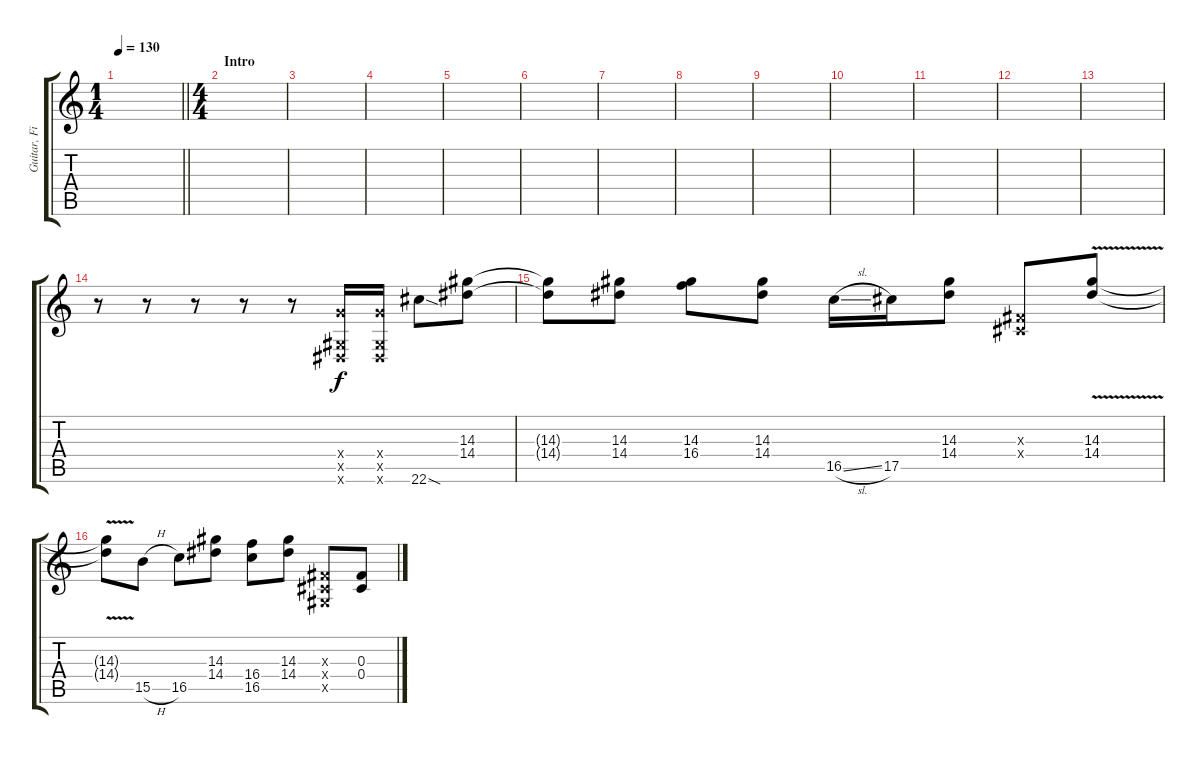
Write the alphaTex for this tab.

\track ("Guitar, Fills" "Guitar, Fi") {instrument distortionguitar}
\staff {score tabs}
\tuning (Eb4 Bb3 Gb3 Db3 Ab2 Eb2) {hide}
\ts (1 4)
\tempo 130
\clef g2
\barLineRight lightlight
\ks c
|
\ts (4 4)
\section ("" "Intro")
|
|
|
|
|
|
|
|
|
|
|
|
r.8 r.8 r.8 r.8 r.8 (6.4{x} 0.5{x} 0.6{x}).16 (6.4{x} 0.5{x} 0.6{x}).16 22.6{sod}.8 (14.3 14.4).8 |
(14.3{t} 14.4{t}).8 (14.3 14.4).8 (14.3 16.4).8 (14.3 14.4).8 16.5{sl}.16 17.5.16 (14.3 14.4).8 (0.3{x} 0.4{x}).8 (14.3{v} 14.4{v}).8 |
(14.3{t} 14.4{t}).8 15.5{h}.8 16.5.8 (14.3 14.4).8 (16.4 16.5).8 (14.3 14.4).8 (0.3{x} 0.4{x} 0.5{x}).8 (0.3 0.4).8
